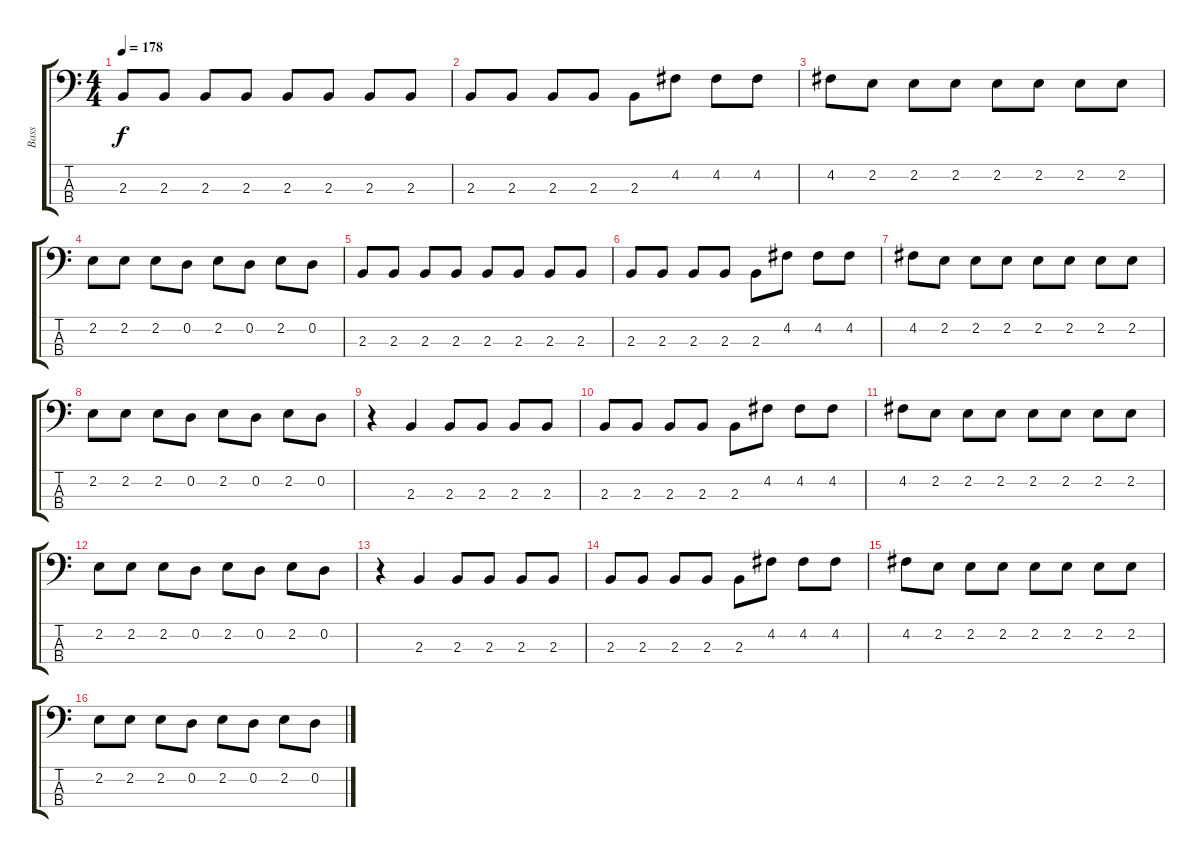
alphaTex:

\track ("Bass" "Bass") {instrument electricbasspick}
\staff {score tabs}
\tuning (G2 D2 A1 D1) {hide}
\ts (4 4)
\tempo 178
\clef f4
\ks c
2.3.8{dy f} 2.3.8 2.3.8 2.3.8 2.3.8 2.3.8 2.3.8 2.3.8 |
2.3.8 2.3.8 2.3.8 2.3.8 2.3.8 4.2.8 4.2.8 4.2.8 |
4.2.8 2.2.8 2.2.8 2.2.8 2.2.8 2.2.8 2.2.8 2.2.8 |
2.2.8 2.2.8 2.2.8 0.2.8 2.2.8 0.2.8 2.2.8 0.2.8 |
2.3.8 2.3.8 2.3.8 2.3.8 2.3.8 2.3.8 2.3.8 2.3.8 |
2.3.8 2.3.8 2.3.8 2.3.8 2.3.8 4.2.8 4.2.8 4.2.8 |
4.2.8 2.2.8 2.2.8 2.2.8 2.2.8 2.2.8 2.2.8 2.2.8 |
2.2.8 2.2.8 2.2.8 0.2.8 2.2.8 0.2.8 2.2.8 0.2.8 |
r.4 2.3.4 2.3.8 2.3.8 2.3.8 2.3.8 |
2.3.8 2.3.8 2.3.8 2.3.8 2.3.8 4.2.8 4.2.8 4.2.8 |
4.2.8 2.2.8 2.2.8 2.2.8 2.2.8 2.2.8 2.2.8 2.2.8 |
2.2.8 2.2.8 2.2.8 0.2.8 2.2.8 0.2.8 2.2.8 0.2.8 |
r.4 2.3.4 2.3.8 2.3.8 2.3.8 2.3.8 |
2.3.8 2.3.8 2.3.8 2.3.8 2.3.8 4.2.8 4.2.8 4.2.8 |
4.2.8 2.2.8 2.2.8 2.2.8 2.2.8 2.2.8 2.2.8 2.2.8 |
2.2.8 2.2.8 2.2.8 0.2.8 2.2.8 0.2.8 2.2.8 0.2.8
